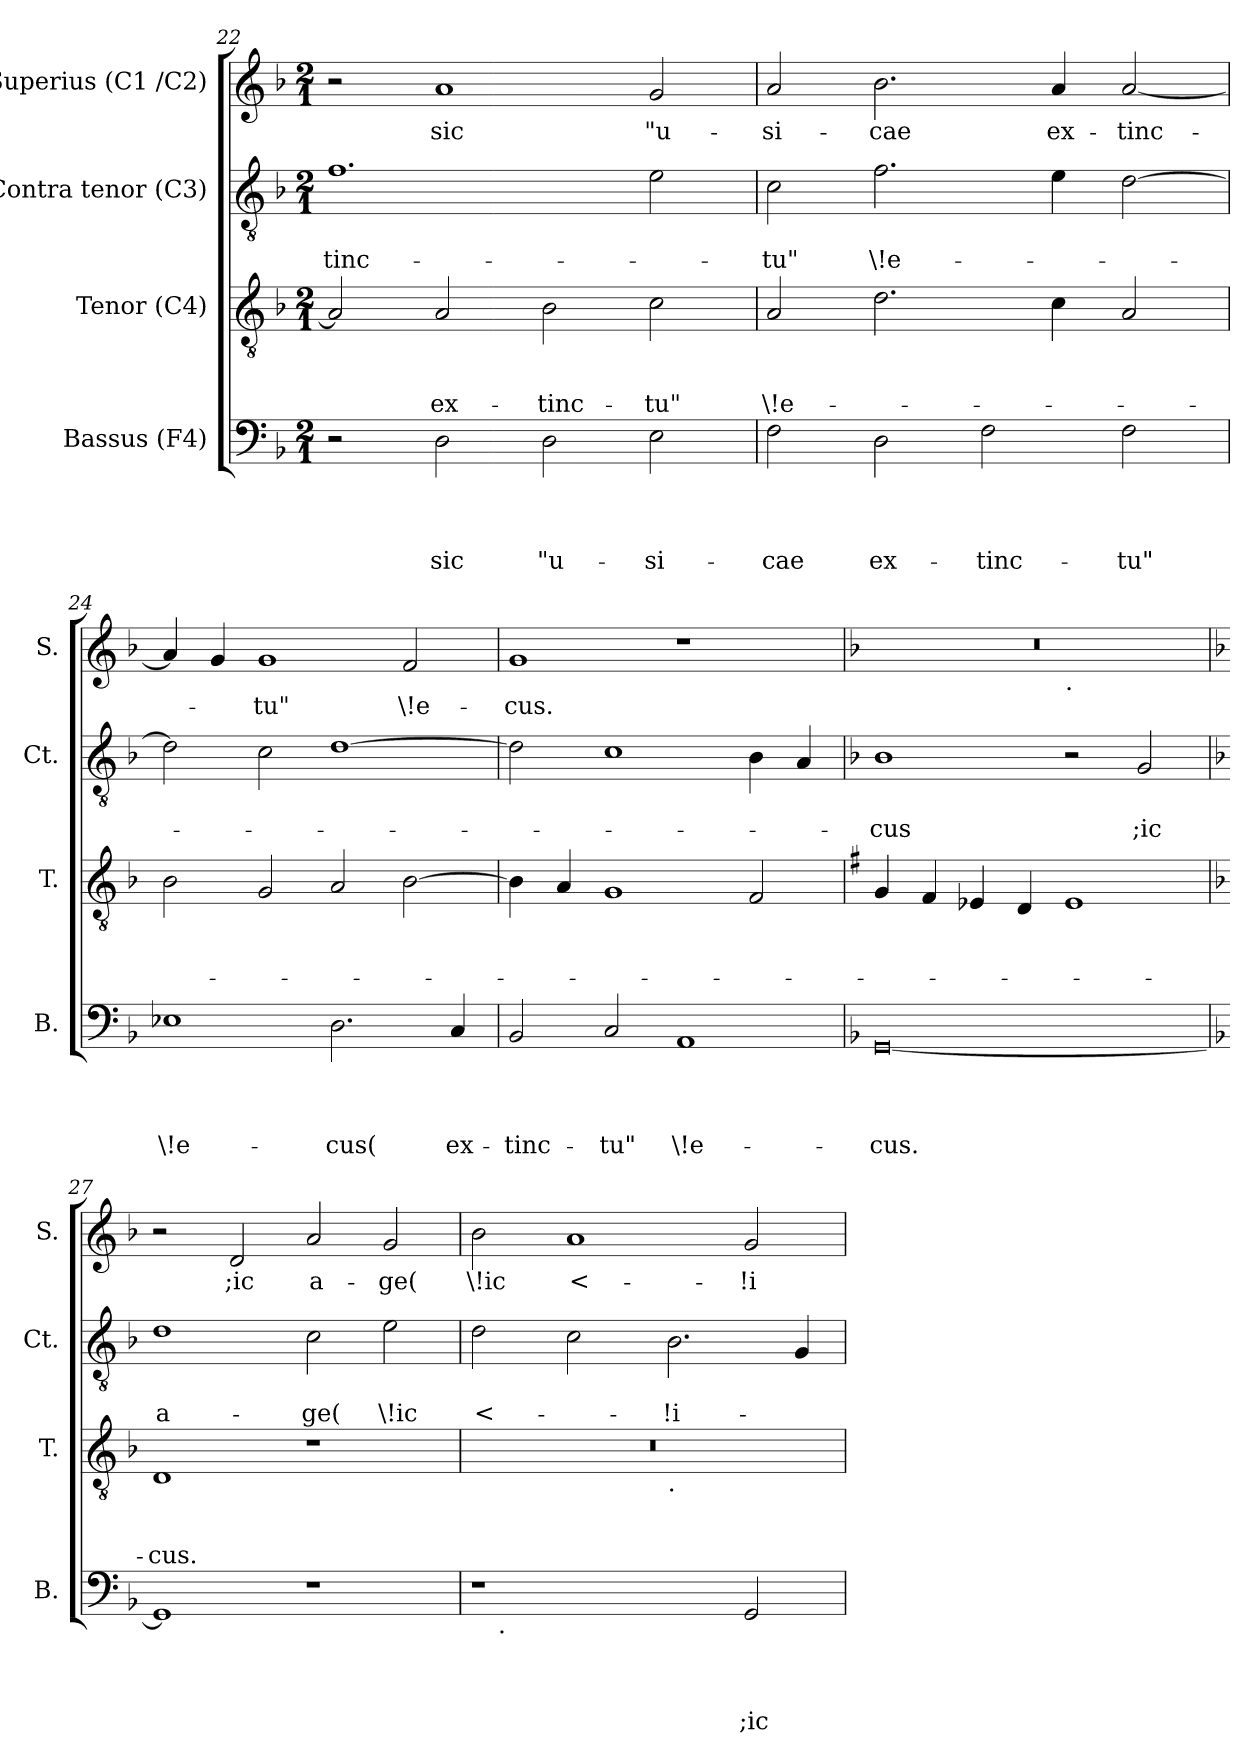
**kern	**text	**text	**text	**text	**kern	**text	**text	**text	**kern	**text	**text	**kern	**text
*part4	*part4	*part4	*part4	*part4	*part3	*part3	*part3	*part3	*part2	*part2	*part2	*part1	*part1
*staff4	*staff4	*staff4	*staff4	*staff4	*staff3	*staff3	*staff3	*staff3	*staff2	*staff2	*staff2	*staff1	*staff1
*I"Bassus (F4)	*	*	*	*	*I"Tenor (C4)	*	*	*	*I"Contra tenor (C3)	*	*	*I"Superius (C1 /C2)	*
*I'B.	*	*	*	*	*I'T.	*	*	*	*I'Ct.	*	*	*I'S.	*
*clefF4	*	*	*	*	*clefGv2	*	*	*	*clefGv2	*	*	*clefG2	*
*k[b-]	*	*	*	*	*k[b-]	*	*	*	*k[b-]	*	*	*k[b-]	*
*F:	*	*	*	*	*F:	*	*	*	*F:	*	*	*F:	*
*M2/1	*	*	*	*	*M2/1	*	*	*	*M2/1	*	*	*M2/1	*
=22	=22	=22	=22	=22	=22	=22	=22	=22	=22	=22	=22	=22	=22
!	!	!	!	!	!	!	!	!	!	!	!LO:LY:b	!	!
2r	.	.	.	.	2A/]	.	.	.	1.f	.	-tinc-	2r	.
!	!	!	!	!LO:LY:b	!	!	!	!LO:LY:b	!	!	!	!	!LO:LY:b
2D\	.	.	.	sic	2A/	.	.	ex-	.	.	.	1a	sic
!	!	!	!	!LO:LY:b	!	!	!	!LO:LY:b	!	!	!	!	!
2D\	.	.	.	"u-	2B-\	.	.	-tinc-	.	.	.	.	.
!	!	!	!	!LO:LY:b	!	!	!	!LO:LY:b	!	!	!	!	!LO:LY:b
2E\	.	.	.	-si-	2c\	.	.	-tu"	2e\	.	.	2g/	"u-
=23	=23	=23	=23	=23	=23	=23	=23	=23	=23	=23	=23	=23	=23
!	!	!	!	!LO:LY:b	!	!	!	!LO:LY:b	!	!	!LO:LY:b	!	!LO:LY:b
2F\	.	.	.	-cae	2A/	.	.	\!e-	2c\	.	-tu"	2a/	-si-
!	!	!	!	!LO:LY:b	!	!	!	!	!	!	!LO:LY:b	!	!LO:LY:b
2D\	.	.	.	ex-	2.d\	.	.	.	2.f\	.	\!e-	2.b-\	-cae
!	!	!	!	!LO:LY:b	!	!	!	!	!	!	!	!	!
2F\	.	.	.	-tinc-	.	.	.	.	.	.	.	.	.
!	!	!	!	!	!	!	!	!	!	!	!	!	!LO:LY:b
.	.	.	.	.	4c\	.	.	.	4e\	.	.	4a/	ex-
!	!	!	!	!LO:LY:b	!	!	!	!	!	!	!	!	!LO:LY:b
2F\	.	.	.	-tu"	2A/	.	.	.	[<2d\	.	.	[<2a/	-tinc-
!!LO:LB:g=z
=24	=24	=24	=24	=24	=24	=24	=24	=24	=24	=24	=24	=24	=24
!	!	!	!	!LO:LY:b	!	!	!	!	!	!	!	!	!
1E-	.	.	.	\!e-	2B-\	.	.	.	2d\]	.	.	4a/]	.
.	.	.	.	.	.	.	.	.	.	.	.	4g/	.
!	!	!	!	!	!	!	!	!	!	!	!	!	!LO:LY:b
.	.	.	.	.	2G/	.	.	.	2c\	.	.	1g	-tu"
!	!	!	!	!LO:LY:b	!	!	!	!	!	!	!	!	!
2.D\	.	.	.	-cus(	2A/	.	.	.	[>1d	.	.	.	.
!	!	!	!	!	!	!	!	!	!	!	!	!	!LO:LY:b
.	.	.	.	.	[>2B-\	.	.	.	.	.	.	2f/	\!e-
!	!	!	!	!LO:LY:b	!	!	!	!	!	!	!	!	!
4C/	.	.	.	ex-	.	.	.	.	.	.	.	.	.
=25	=25	=25	=25	=25	=25	=25	=25	=25	=25	=25	=25	=25	=25
!	!	!	!	!LO:LY:b	!	!	!	!	!	!	!	!	!LO:LY:b
2BB-/	.	.	.	-tinc-	4B-\]	.	.	.	2d\]	.	.	1g	-cus.
.	.	.	.	.	4A/	.	.	.	.	.	.	.	.
!	!	!	!	!LO:LY:b	!	!	!	!	!	!	!	!	!
2C/	.	.	.	-tu"	1G	.	.	.	1c	.	.	.	.
!	!	!	!	!LO:LY:b	!	!	!	!	!	!	!	!	!
1AA	.	.	.	\!e-	.	.	.	.	.	.	.	1r	.
.	.	.	.	.	2F/	.	.	.	4B-\	.	.	.	.
.	.	.	.	.	.	.	.	.	4A/	.	.	.	.
=26	=26	=26	=26	=26	=26	=26	=26	=26	=26	=26	=26	=26	=26
*	*	*	*	*	*k[f#]	*	*	*	*	*	*	*	*
*	*	*	*	*	*G:	*	*	*	*	*	*	*	*
!	!	!	!	!LO:LY:b	!	!	!	!	!	!	!LO:LY:b	!	!
*	*	*	*	*	*	*	*	*	*	*	*	*^	*
[>0GG	.	.	.	-cus.	4G/	.	.	.	1B-	.	-cus	0r	1ryy	.
.	.	.	.	.	4F#/	.	.	.	.	.	.	.	.	.
.	.	.	.	.	4E-/	.	.	.	.	.	.	.	.	.
.	.	.	.	.	4D/	.	.	.	.	.	.	.	.	.
!	!	!	!	!	!	!	!	!	!	!	!	!	!LO:TX:b:t=.	!
.	.	.	.	.	1E-	.	.	.	2r	.	.	.	1ryy	.
!	!	!	!	!	!	!	!	!	!	!	!LO:LY:b	!	!	!
.	.	.	.	.	.	.	.	.	2G/	.	;ic	.	.	.
*	*	*	*	*	*	*	*	*	*	*	*	*v	*v	*
!!LO:PB:g=z
=27	=27	=27	=27	=27	=27	=27	=27	=27	=27	=27	=27	=27	=27
*	*	*	*	*	*k[b-]	*	*	*	*	*	*	*	*
*	*	*	*	*	*F:	*	*	*	*	*	*	*	*
*	*	*	*	*	*	*	*	*	*	*	*	*^	*
!	!	!	!	!	!	!	!	!LO:LY:b	!	!	!LO:LY:b:rj	!	!	!
*	*	*	*	*	*	*	*	*	*	*	*	*v	*v	*
1GG]	.	.	.	.	1D	.	.	-cus.	1d	.	a-	2r	.
!	!	!	!	!	!	!	!	!	!	!	!	!	!LO:LY:b
.	.	.	.	.	.	.	.	.	.	.	.	2d/	;ic
!	!	!	!	!	!	!	!	!	!	!	!LO:LY:b	!	!LO:LY:b
1r	.	.	.	.	1r	.	.	.	2c\	.	-ge(	2a/	a-
!	!	!	!	!	!	!	!	!	!	!	!LO:LY:b	!	!LO:LY:b
.	.	.	.	.	.	.	.	.	2e\	.	\!ic	2g/	-ge(
=28	=28	=28	=28	=28	=28	=28	=28	=28	=28	=28	=28	=28	=28
!	!	!	!	!	!	!	!	!	!	!	!LO:LY:b	!	!LO:LY:b
*^	*	*	*	*	*^	*	*	*	*	*	*	*	*
1r	12ryy	.	.	.	.	0r	1ryy	.	.	.	2d\	.	<-	2b-\	\!ic
!	!LO:TX:b:t=.	!	!	!	!	!	!	!	!	!	!	!	!	!	!
.	3%2ryy	.	.	.	.	.	.	.	.	.	.	.	.	.	.
!	!	!	!	!	!	!	!	!	!	!	!	!	!	!	!LO:LY:b
.	.	.	.	.	.	.	.	.	.	.	2c\	.	.	1a	<-
.	3%2...ryy	.	.	.	.	.	.	.	.	.	.	.	.	.	.
!	!	!	!	!	!	!	!LO:TX:b:t=.	!	!	!	!	!	!	!	!
!	!	!	!	!	!	!	!	!	!	!	!	!	!LO:LY:b	!	!
2ryy	.	.	.	.	.	.	1ryy	.	.	.	2.B-\	.	-!i-	.	.
!	!	!	!	!	!LO:LY:b	!	!	!	!	!	!	!	!	!	!LO:LY:b
2GG/	.	.	.	.	;ic	.	.	.	.	.	.	.	.	2g/	-!i-
.	.	.	.	.	.	.	.	.	.	.	4G/	.	.	.	.
*v	*v	*	*	*	*	*	*	*	*	*	*	*	*	*	*
*	*	*	*	*	*v	*v	*	*	*	*	*	*	*	*
=	=	=	=	=	=	=	=	=	=	=	=	=	=
*-	*-	*-	*-	*-	*-	*-	*-	*-	*-	*-	*-	*-	*-
